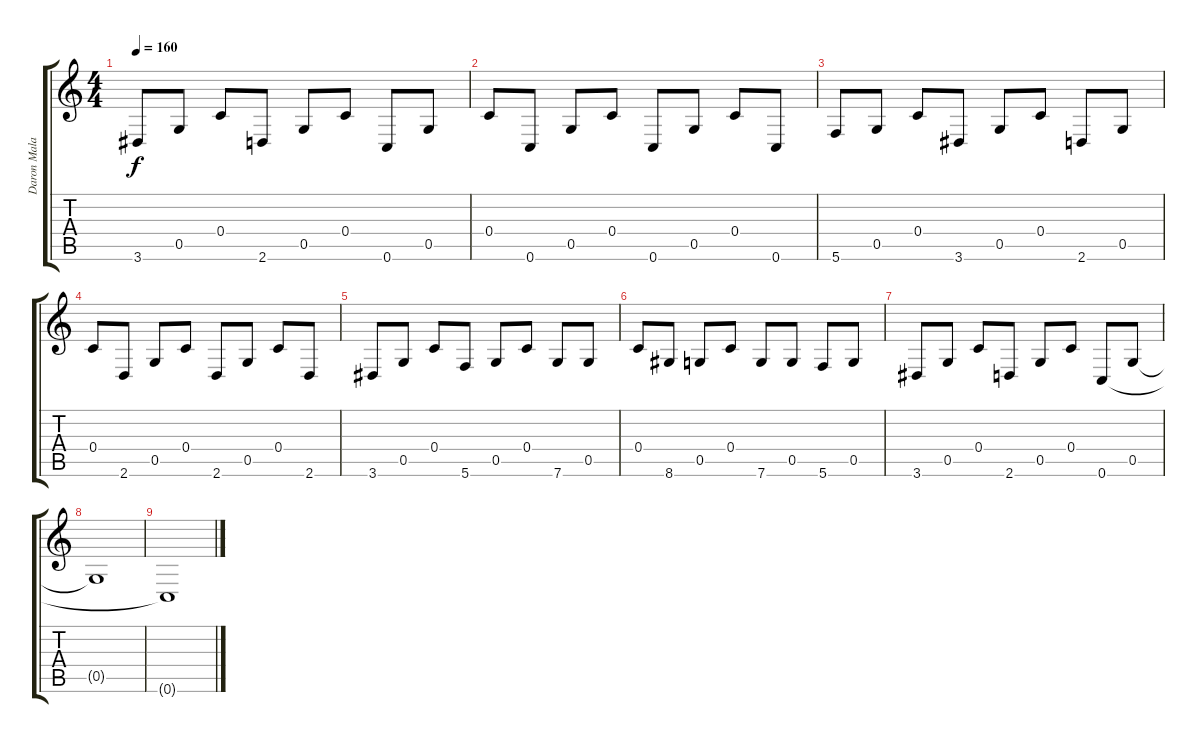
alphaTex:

\track ("Daron Malakian (Guitar)" "Daron Mala") {instrument distortionguitar}
\staff {score tabs}
\tuning (D4 A3 F3 C3 G2 C2) {hide}
\ts (4 4)
\tempo 160
\clef g2
\ks c
3.6.8{dy f} 0.5.8 0.4.8 2.6.8 0.5.8 0.4.8 0.6.8 0.5.8 |
0.4.8 0.6.8 0.5.8 0.4.8 0.6.8 0.5.8 0.4.8 0.6.8 |
5.6.8 0.5.8 0.4.8 3.6.8 0.5.8 0.4.8 2.6.8 0.5.8 |
0.4.8 2.6.8 0.5.8 0.4.8 2.6.8 0.5.8 0.4.8 2.6.8 |
3.6.8 0.5.8 0.4.8 5.6.8 0.5.8 0.4.8 7.6.8 0.5.8 |
0.4.8 8.6.8 0.5.8 0.4.8 7.6.8 0.5.8 5.6.8 0.5.8 |
3.6.8 0.5.8 0.4.8 2.6.8 0.5.8 0.4.8 0.6.8 0.5.8 |
0.5{t}.1 |
0.6{t}.1
